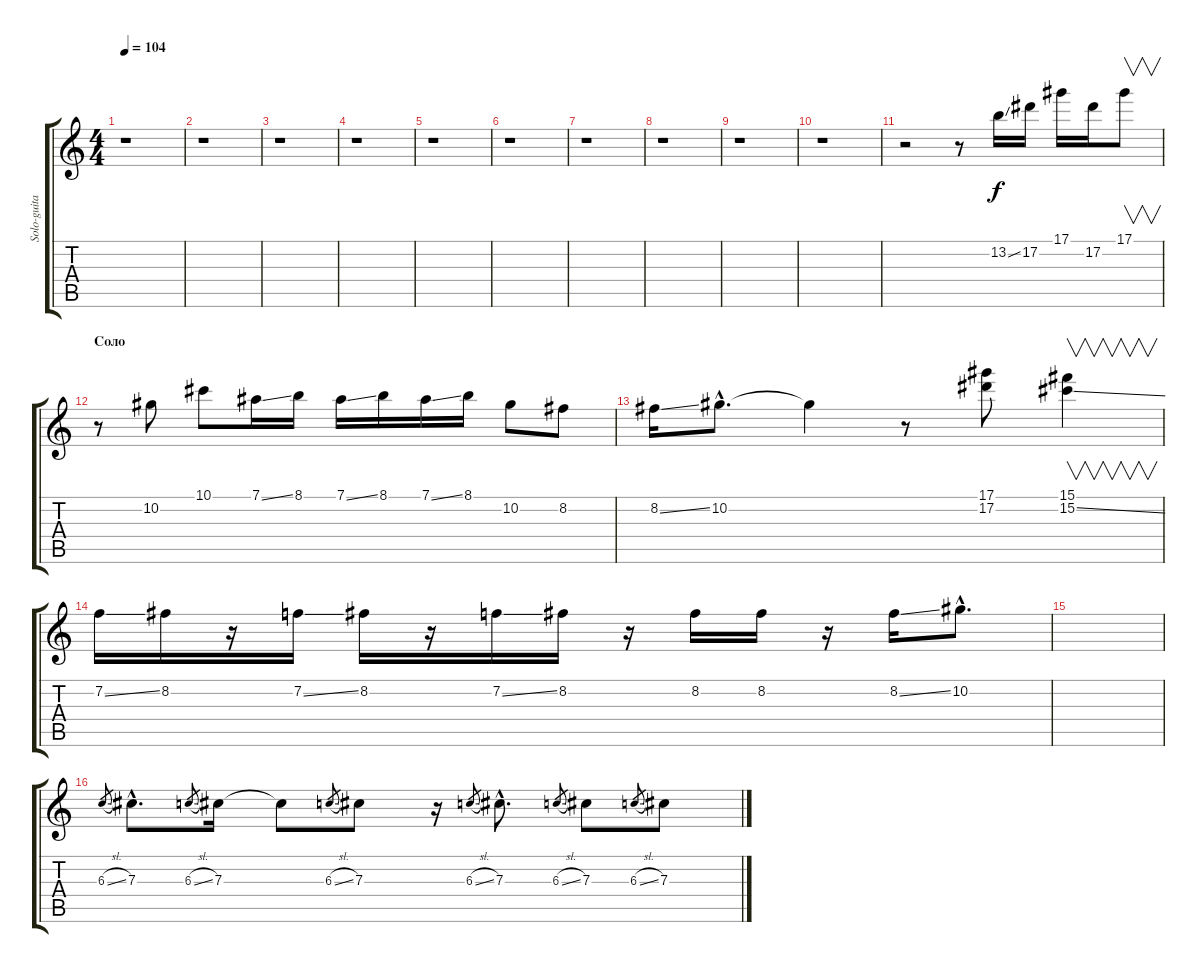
\track ("Solo-guitar" "Solo-guita") {instrument acousticguitarsteel}
\staff {score tabs}
\tuning (Eb4 Bb3 Gb3 Db3 Ab2 Eb2) {hide}
\ts (4 4)
\tempo 104
\clef g2
\ks c
r.1{dy f} |
r.1 |
r.1 |
r.1 |
r.1 |
r.1 |
r.1 |
r.1 |
r.1 |
r.1 |
r.2 r.8 13.2{ss}.16 17.2.16 17.1.16 17.2.16 17.1.8{v} |
\section ("" "Соло")
r.8 10.2.8 10.1.8 7.1{ss}.16 8.1.16 7.1{ss}.16 8.1.16 7.1{ss}.16 8.1.16 10.2.8 8.2.8 |
8.2{ss}.16 10.2{hac}.8{d} 10.2{t}.4 r.8 (17.1 17.2).8 (15.1 15.2{ss}).4{v} |
7.2{ss}.16 8.2.16 r.16 7.2{ss}.16 8.2.16 r.16 7.2{ss}.16 8.2.16 r.16 8.2.16 8.2.16 r.16 8.2{ss}.16 10.2{hac}.8{d} |
|
6.3{sl}.8{gr} 7.3{hac}.8{d} 6.3{sl}.8{gr} 7.3.16 7.3{t}.8 6.3{sl}.8{gr} 7.3.8 r.16 6.3{sl}.8{gr} 7.3{hac}.8{d} 6.3{sl}.8{gr} 7.3.8 6.3{sl}.8{gr} 7.3.8
